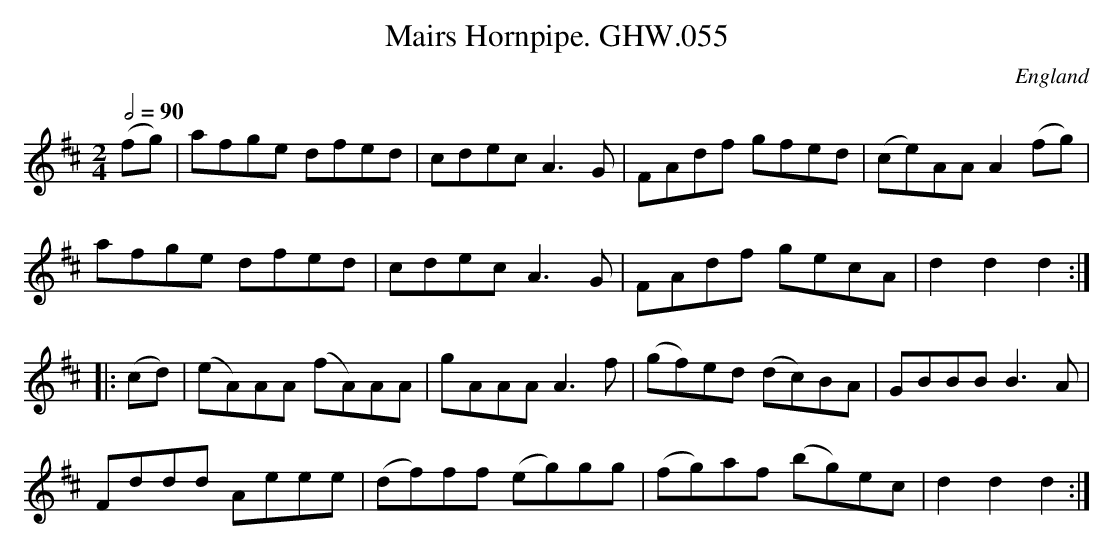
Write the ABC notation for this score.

X:1
T:Mairs Hornpipe. GHW.055
L:1/8
M:2/4
O:England
Q:1/2=90
K:D
(fg)|afge dfed|cdec A3 G|FAdf gfed|(ce)AA A2 (fg)|!
afge dfed|cdec A3 G|FAdf gecA|d2d2d2:|!
|:(cd)|(eA)AA (fA)AA|gAAA A3f|(gf)ed (dc)BA|GBBB B3A|!
Fddd Aeee|(df)ff (eg)gg|(fg)af (bg)ec|d2d2d2:|
